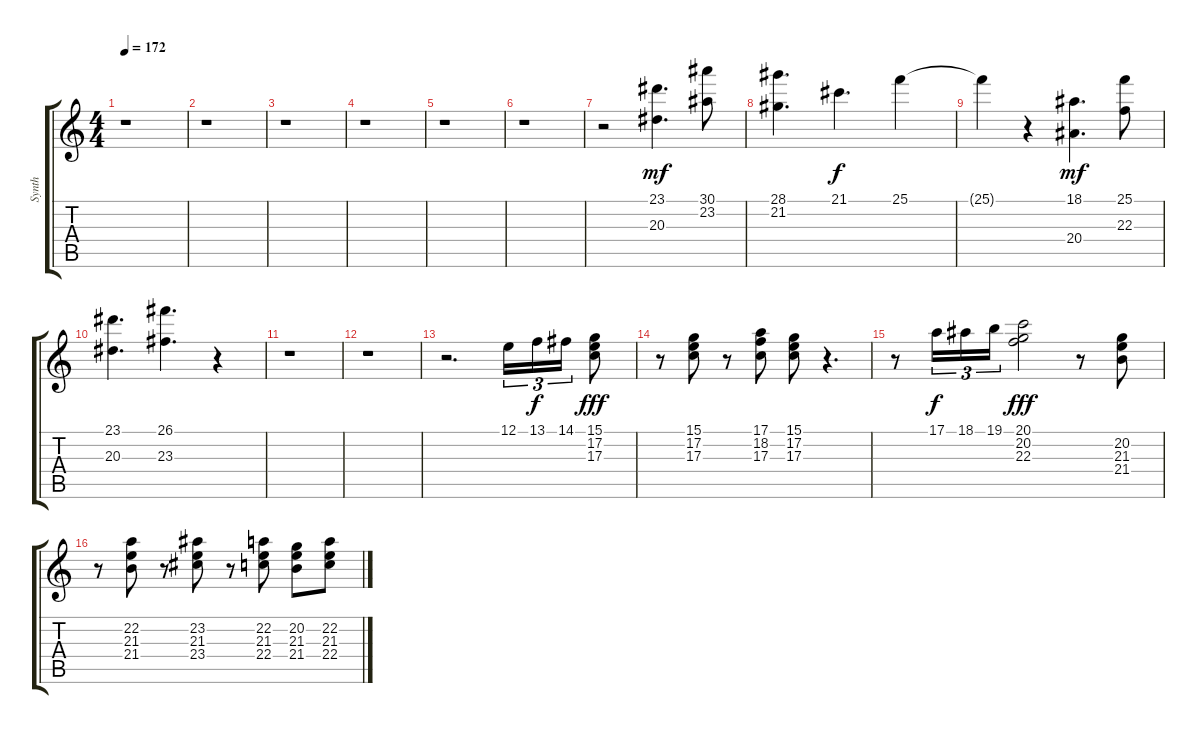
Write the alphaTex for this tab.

\track ("Synth" "Synth") {instrument lead2sawtooth}
\staff {score tabs}
\tuning (E4 B3 G3 D3 A2 E2) {hide}
\ts (4 4)
\tempo 172
\clef g2
\ks c
r.1{dy fff} |
r.1 |
r.1 |
r.1 |
r.1 |
r.1 |
r.2 (23.1 20.3).4{d dy mf} (30.1 23.2).8 |
(28.1 21.2).4{d} 21.1.4{d dy f} 25.1.4 |
25.1{t}.4 r.4 (18.1 20.4).4{d dy mf} (25.1 22.3).8 |
(23.1 20.3).4{d} (26.1 23.3).4{d} r.4 |
r.1 |
r.1 |
r.2{d} 12.1.16{tu (3 2)} 13.1.16{tu (3 2) dy f} 14.1.16{tu (3 2)} (15.1 17.2 17.3).8{dy fff} |
r.8 (15.1 17.2 17.3).8 r.8 (17.1 18.2 17.3).8 (15.1 17.2 17.3).8 r.4{d} |
r.8 17.1.16{tu (3 2) dy f} 18.1.16{tu (3 2)} 19.1.16{tu (3 2)} (20.1 20.2 22.3).2{dy fff} r.8 (20.2 21.3 21.4).8 |
r.8 (22.2 21.3 21.4).8 r.8 (23.2 21.3 23.4).8 r.8 (22.2 21.3 22.4).8 (20.2 21.3 21.4).8 (22.2 21.3 22.4).8
